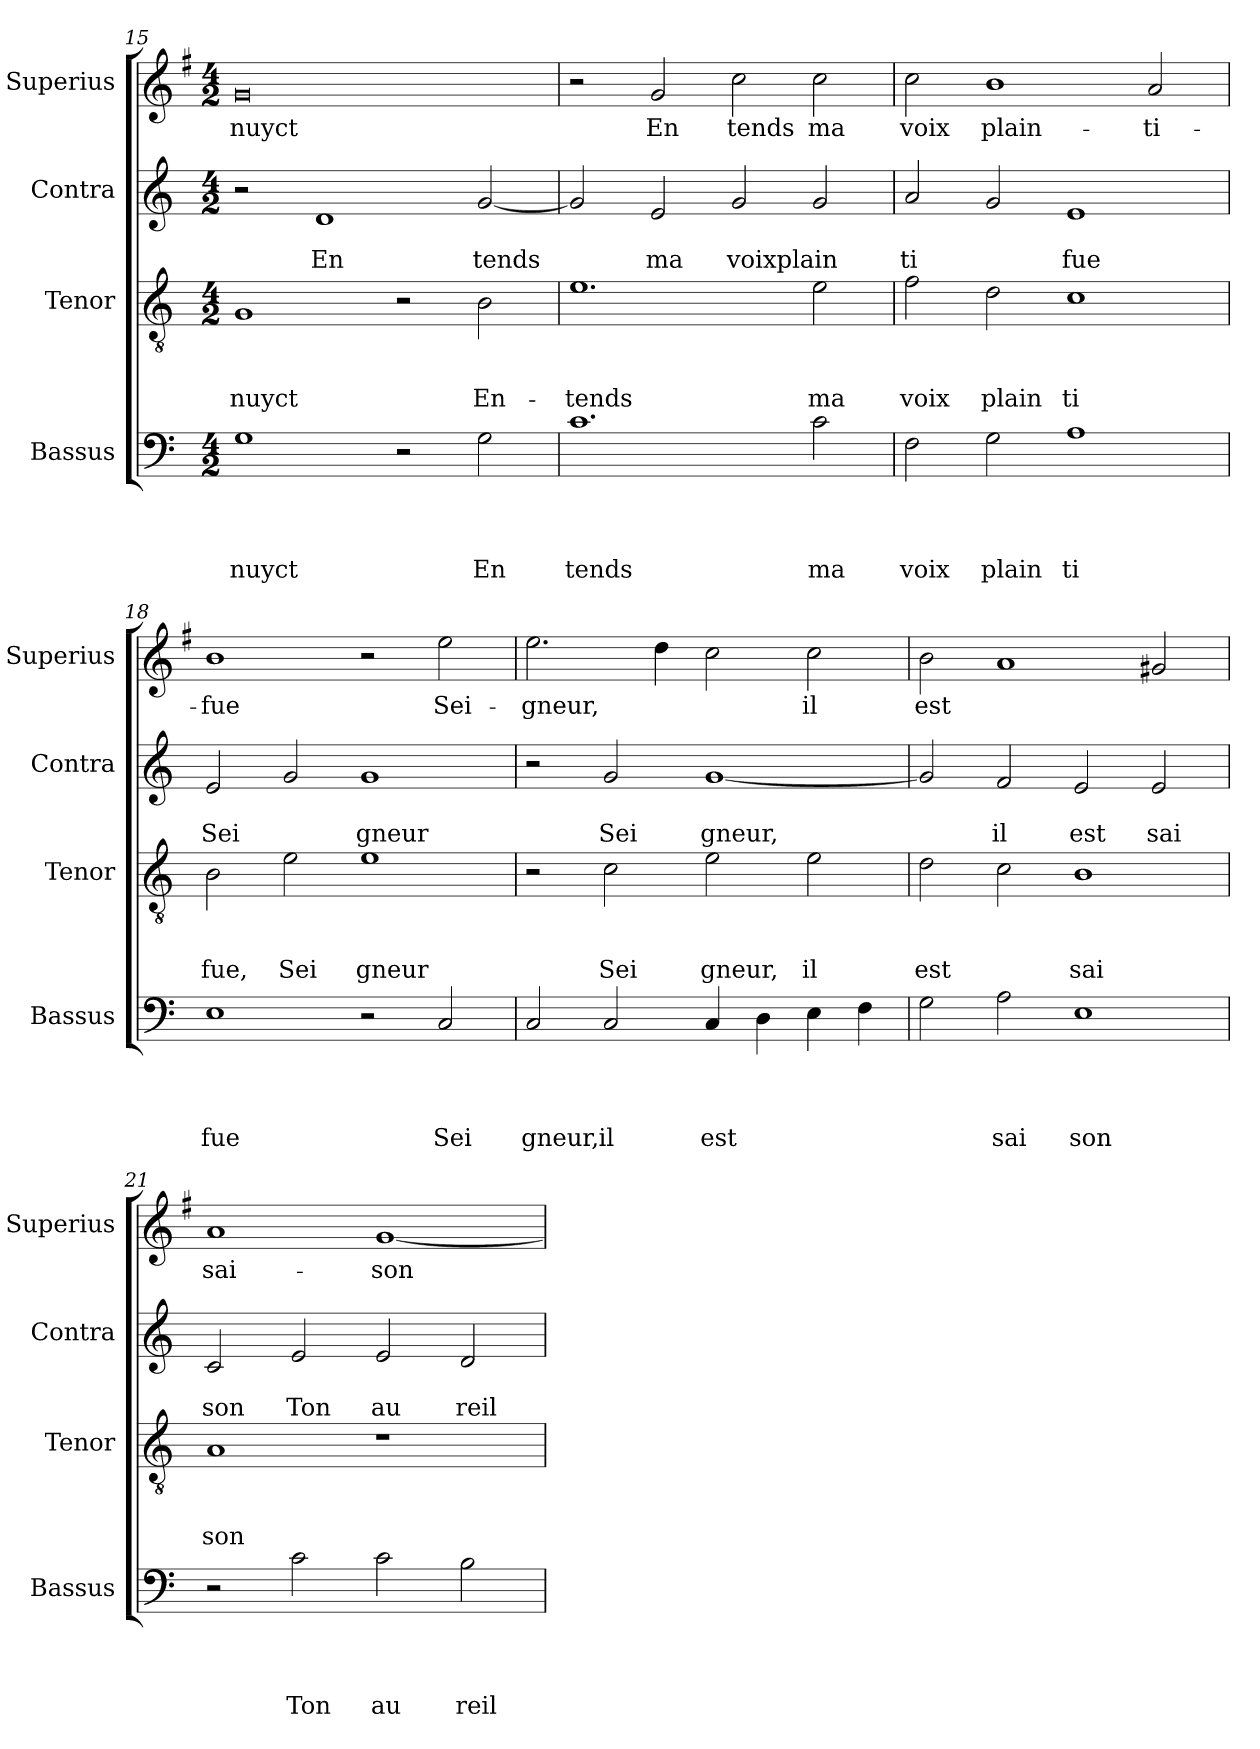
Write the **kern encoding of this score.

**kern	**text	**text	**text	**text	**kern	**text	**text	**text	**kern	**text	**text	**kern	**text
*part4	*part4	*part4	*part4	*part4	*part3	*part3	*part3	*part3	*part2	*part2	*part2	*part1	*part1
*staff4	*staff4	*staff4	*staff4	*staff4	*staff3	*staff3	*staff3	*staff3	*staff2	*staff2	*staff2	*staff1	*staff1
*I"Bassus	*	*	*	*	*I"Tenor	*	*	*	*I"Contra	*	*	*I"Superius	*
*I'Bassus	*	*	*	*	*I'Tenor	*	*	*	*I'Contra	*	*	*I'Superius	*
*clefF4	*	*	*	*	*clefGv2	*	*	*	*clefG2	*	*	*clefG2	*
*	*	*	*	*	*	*	*	*	*	*	*	*ITrd-3c-5	*
*k[]	*	*	*	*	*k[]	*	*	*	*k[]	*	*	*k[]	*
*C:	*	*	*	*	*C:	*	*	*	*C:	*	*	*C:	*
*M4/2	*	*	*	*	*M4/2	*	*	*	*M4/2	*	*	*M4/2	*
=15	=15	=15	=15	=15	=15	=15	=15	=15	=15	=15	=15	=15	=15
!	!	!	!	!LO:LY:b	!	!	!	!LO:LY:b	!	!	!	!	!LO:LY:b
1G	.	.	.	nuyct	1G	.	.	nuyct	2r	.	.	0cc	nuyct
!	!	!	!	!	!	!	!	!	!	!	!LO:LY:b	!	!
.	.	.	.	.	.	.	.	.	1d	.	En	.	.
2r	.	.	.	.	2r	.	.	.	.	.	.	.	.
!	!	!	!	!LO:LY:b	!	!	!	!LO:LY:b	!	!	!LO:LY:b	!	!
2G\	.	.	.	En	2B\	.	.	En-	[<2g/	.	tends	.	.
=16	=16	=16	=16	=16	=16	=16	=16	=16	=16	=16	=16	=16	=16
!	!	!	!	!LO:LY:b	!	!	!	!LO:LY:b	!	!	!	!	!
1.c	.	.	.	tends	1.e	.	.	-tends	2g/]	.	.	2r	.
!	!	!	!	!	!	!	!	!	!	!	!LO:LY:b	!	!LO:LY:b
.	.	.	.	.	.	.	.	.	2e/	.	ma	2cc/	En
!	!	!	!	!	!	!	!	!	!	!	!LO:LY:b	!	!LO:LY:b
.	.	.	.	.	.	.	.	.	2g/	.	voixplain	2ff\	tends
!	!	!	!	!LO:LY:b	!	!	!	!LO:LY:b	!	!	!	!	!LO:LY:b
2c\	.	.	.	ma	2e\	.	.	ma	2g/	.	.	2ff\	ma
!!LO:LB:g=z
=17	=17	=17	=17	=17	=17	=17	=17	=17	=17	=17	=17	=17	=17
!	!	!	!	!LO:LY:b	!	!	!	!LO:LY:b	!	!	!LO:LY:b	!	!LO:LY:b
2F\	.	.	.	voix	2f\	.	.	voix	2a/	.	ti	2ff\	voix
!	!	!	!	!LO:LY:b	!	!	!	!LO:LY:b	!	!	!	!	!LO:LY:b
2G\	.	.	.	plain	2d\	.	.	plain	2g/	.	.	1ee	plain-
!	!	!	!	!LO:LY:b	!	!	!	!LO:LY:b	!	!	!LO:LY:b	!	!
1A	.	.	.	ti	1c	.	.	ti	1e	.	fue	.	.
!	!	!	!	!	!	!	!	!	!	!	!	!	!LO:LY:b
.	.	.	.	.	.	.	.	.	.	.	.	2dd/	-ti-
=18	=18	=18	=18	=18	=18	=18	=18	=18	=18	=18	=18	=18	=18
!	!	!	!	!LO:LY:b	!	!	!	!LO:LY:b	!	!	!LO:LY:b	!	!LO:LY:b
1E	.	.	.	fue	2B\	.	.	fue,	2e/	.	Sei	1ee	-fue
!	!	!	!	!	!	!	!	!LO:LY:b	!	!	!	!	!
.	.	.	.	.	2e\	.	.	Sei	2g/	.	.	.	.
!	!	!	!	!	!	!	!	!LO:LY:b	!	!	!LO:LY:b	!	!
2r	.	.	.	.	1e	.	.	gneur	1g	.	gneur	2r	.
!	!	!	!	!LO:LY:b	!	!	!	!	!	!	!	!	!LO:LY:b
2C/	.	.	.	Sei	.	.	.	.	.	.	.	2aa\	Sei-
=19	=19	=19	=19	=19	=19	=19	=19	=19	=19	=19	=19	=19	=19
!	!	!	!	!LO:LY:b	!	!	!	!	!	!	!	!	!LO:LY:b
2C/	.	.	.	gneur,	2r	.	.	.	2r	.	.	2.aa\	-gneur,
!	!	!	!	!LO:LY:b	!	!	!	!LO:LY:b	!	!	!LO:LY:b	!	!
2C/	.	.	.	il	2c\	.	.	Sei	2g/	.	Sei	.	.
.	.	.	.	.	.	.	.	.	.	.	.	4gg\	.
!	!	!	!	!LO:LY:b	!	!	!	!LO:LY:b	!	!	!LO:LY:b	!	!
4C/	.	.	.	est	2e\	.	.	gneur,	[<1g	.	gneur,	2ff\	.
4D\	.	.	.	.	.	.	.	.	.	.	.	.	.
!	!	!	!	!	!	!	!	!LO:LY:b	!	!	!	!	!LO:LY:b
4E\	.	.	.	.	2e\	.	.	il	.	.	.	2ff\	il
4F\	.	.	.	.	.	.	.	.	.	.	.	.	.
=20	=20	=20	=20	=20	=20	=20	=20	=20	=20	=20	=20	=20	=20
!	!	!	!	!	!	!	!	!LO:LY:b	!	!	!	!	!LO:LY:b
2G\	.	.	.	.	2d\	.	.	est	2g/]	.	.	2ee\	est
!	!	!	!	!LO:LY:b	!	!	!	!	!	!	!LO:LY:b	!	!
2A\	.	.	.	sai	2c\	.	.	.	2f/	.	il	1dd	.
!	!	!	!	!LO:LY:b	!	!	!	!LO:LY:b	!	!	!LO:LY:b	!	!
1E	.	.	.	son	1B	.	.	sai	2e/	.	est	.	.
!	!	!	!	!	!	!	!	!	!	!	!LO:LY:b	!	!
.	.	.	.	.	.	.	.	.	2e/	.	sai	2cc#/	.
=21	=21	=21	=21	=21	=21	=21	=21	=21	=21	=21	=21	=21	=21
!	!	!	!	!	!	!	!	!LO:LY:b	!	!	!LO:LY:b	!	!LO:LY:b
2r	.	.	.	.	1A	.	.	son	2c/	.	son	1dd	sai-
!	!	!	!	!LO:LY:b	!	!	!	!	!	!	!LO:LY:b	!	!
2c\	.	.	.	Ton	.	.	.	.	2e/	.	Ton	.	.
!	!	!	!	!LO:LY:b	!	!	!	!	!	!	!LO:LY:b	!	!LO:LY:b
2c\	.	.	.	au	1r	.	.	.	2e/	.	au	[<1cc	-son
!	!	!	!	!LO:LY:b	!	!	!	!	!	!	!LO:LY:b	!	!
2B\	.	.	.	reil	.	.	.	.	2d/	.	reil	.	.
=	=	=	=	=	=	=	=	=	=	=	=	=	=
*-	*-	*-	*-	*-	*-	*-	*-	*-	*-	*-	*-	*-	*-
